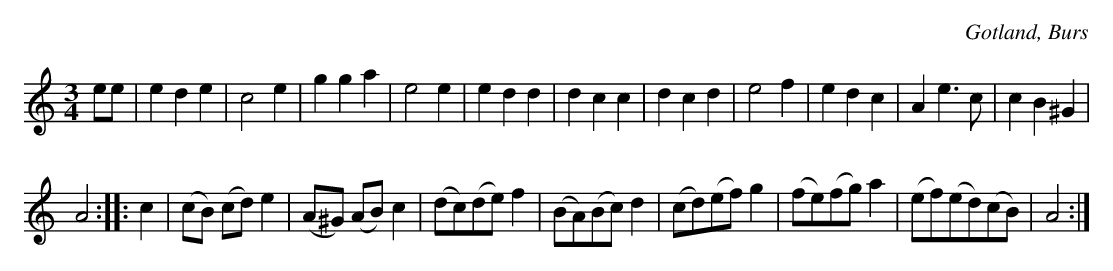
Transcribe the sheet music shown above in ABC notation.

X:1
T:
O:Gotland, Burs
M:3/4
L:1/8
K:Am
ee|e2 d2 e2|c4 e2|g2 g2 a2|e4 e2|e2 d2 d2|d2 c2 c2|d2 c2 d2|e4 f2|e2 d2 c2|A2 e3 c|c2 B2 ^G2|
A4::c2|(cB) (cd) e2|(A^G) (AB) c2|(dc)(de) f2|(BA)(Bc) d2|(cd)(ef) g2|(fe)(fg) a2|(ef)(ed)(cB)|A4:|
